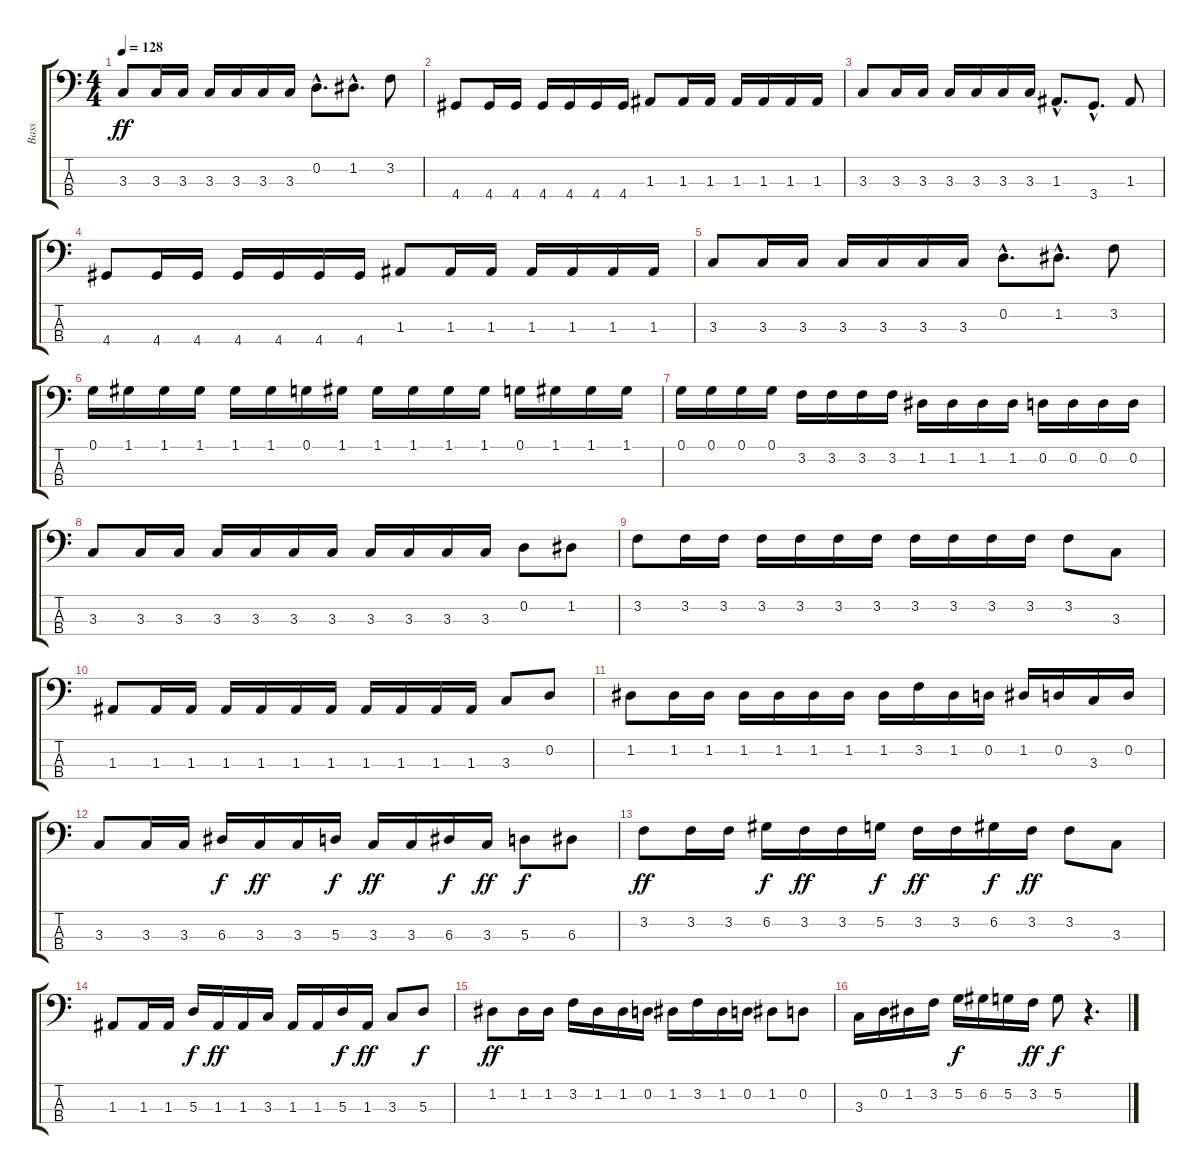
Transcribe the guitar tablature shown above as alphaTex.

\track ("Bass" "Bass") {instrument fretlessbass}
\staff {score tabs}
\tuning (G2 D2 A1 E1) {hide}
\ts (4 4)
\tempo 128
\clef f4
\ks c
3.3.8{dy ff} 3.3.16 3.3.16 3.3.16 3.3.16 3.3.16 3.3.16 0.2{hac}.8{d} 1.2{hac}.8{d} 3.2.8 |
4.4.8 4.4.16 4.4.16 4.4.16 4.4.16 4.4.16 4.4.16 1.3.8 1.3.16 1.3.16 1.3.16 1.3.16 1.3.16 1.3.16 |
3.3.8 3.3.16 3.3.16 3.3.16 3.3.16 3.3.16 3.3.16 1.3{hac}.8{d} 3.4{hac}.8{d} 1.3.8 |
4.4.8 4.4.16 4.4.16 4.4.16 4.4.16 4.4.16 4.4.16 1.3.8 1.3.16 1.3.16 1.3.16 1.3.16 1.3.16 1.3.16 |
3.3.8 3.3.16 3.3.16 3.3.16 3.3.16 3.3.16 3.3.16 0.2{hac}.8{d} 1.2{hac}.8{d} 3.2.8 |
0.1.16 1.1.16 1.1.16 1.1.16 1.1.16 1.1.16 0.1.16 1.1.16 1.1.16 1.1.16 1.1.16 1.1.16 0.1.16 1.1.16 1.1.16 1.1.16 |
0.1.16 0.1.16 0.1.16 0.1.16 3.2.16 3.2.16 3.2.16 3.2.16 1.2.16 1.2.16 1.2.16 1.2.16 0.2.16 0.2.16 0.2.16 0.2.16 |
3.3.8 3.3.16 3.3.16 3.3.16 3.3.16 3.3.16 3.3.16 3.3.16 3.3.16 3.3.16 3.3.16 0.2.8 1.2.8 |
3.2.8 3.2.16 3.2.16 3.2.16 3.2.16 3.2.16 3.2.16 3.2.16 3.2.16 3.2.16 3.2.16 3.2.8 3.3.8 |
1.3.8 1.3.16 1.3.16 1.3.16 1.3.16 1.3.16 1.3.16 1.3.16 1.3.16 1.3.16 1.3.16 3.3.8 0.2.8 |
1.2.8 1.2.16 1.2.16 1.2.16 1.2.16 1.2.16 1.2.16 1.2.16 3.2.16 1.2.16 0.2.16 1.2.16 0.2.16 3.3.16 0.2.16 |
3.3.8 3.3.16 3.3.16 6.3.16{dy f} 3.3.16{dy ff} 3.3.16 5.3.16{dy f} 3.3.16{dy ff} 3.3.16 6.3.16{dy f} 3.3.16{dy ff} 5.3.8{dy f} 6.3.8 |
3.2.8{dy ff} 3.2.16 3.2.16 6.2.16{dy f} 3.2.16{dy ff} 3.2.16 5.2.16{dy f} 3.2.16{dy ff} 3.2.16 6.2.16{dy f} 3.2.16{dy ff} 3.2.8 3.3.8 |
1.3.8 1.3.16 1.3.16 5.3.16{dy f} 1.3.16{dy ff} 1.3.16 3.3.16 1.3.16 1.3.16 5.3.16{dy f} 1.3.16{dy ff} 3.3.8 5.3.8{dy f} |
1.2.8{dy ff} 1.2.16 1.2.16 3.2.16 1.2.16 1.2.16 0.2.16 1.2.16 3.2.16 1.2.16 0.2.16 1.2.8 0.2.8 |
3.3.16 0.2.16 1.2.16 3.2.16 5.2.16{dy f} 6.2.16 5.2.16 3.2.16{dy ff} 5.2.8{dy f} r.4{d}
